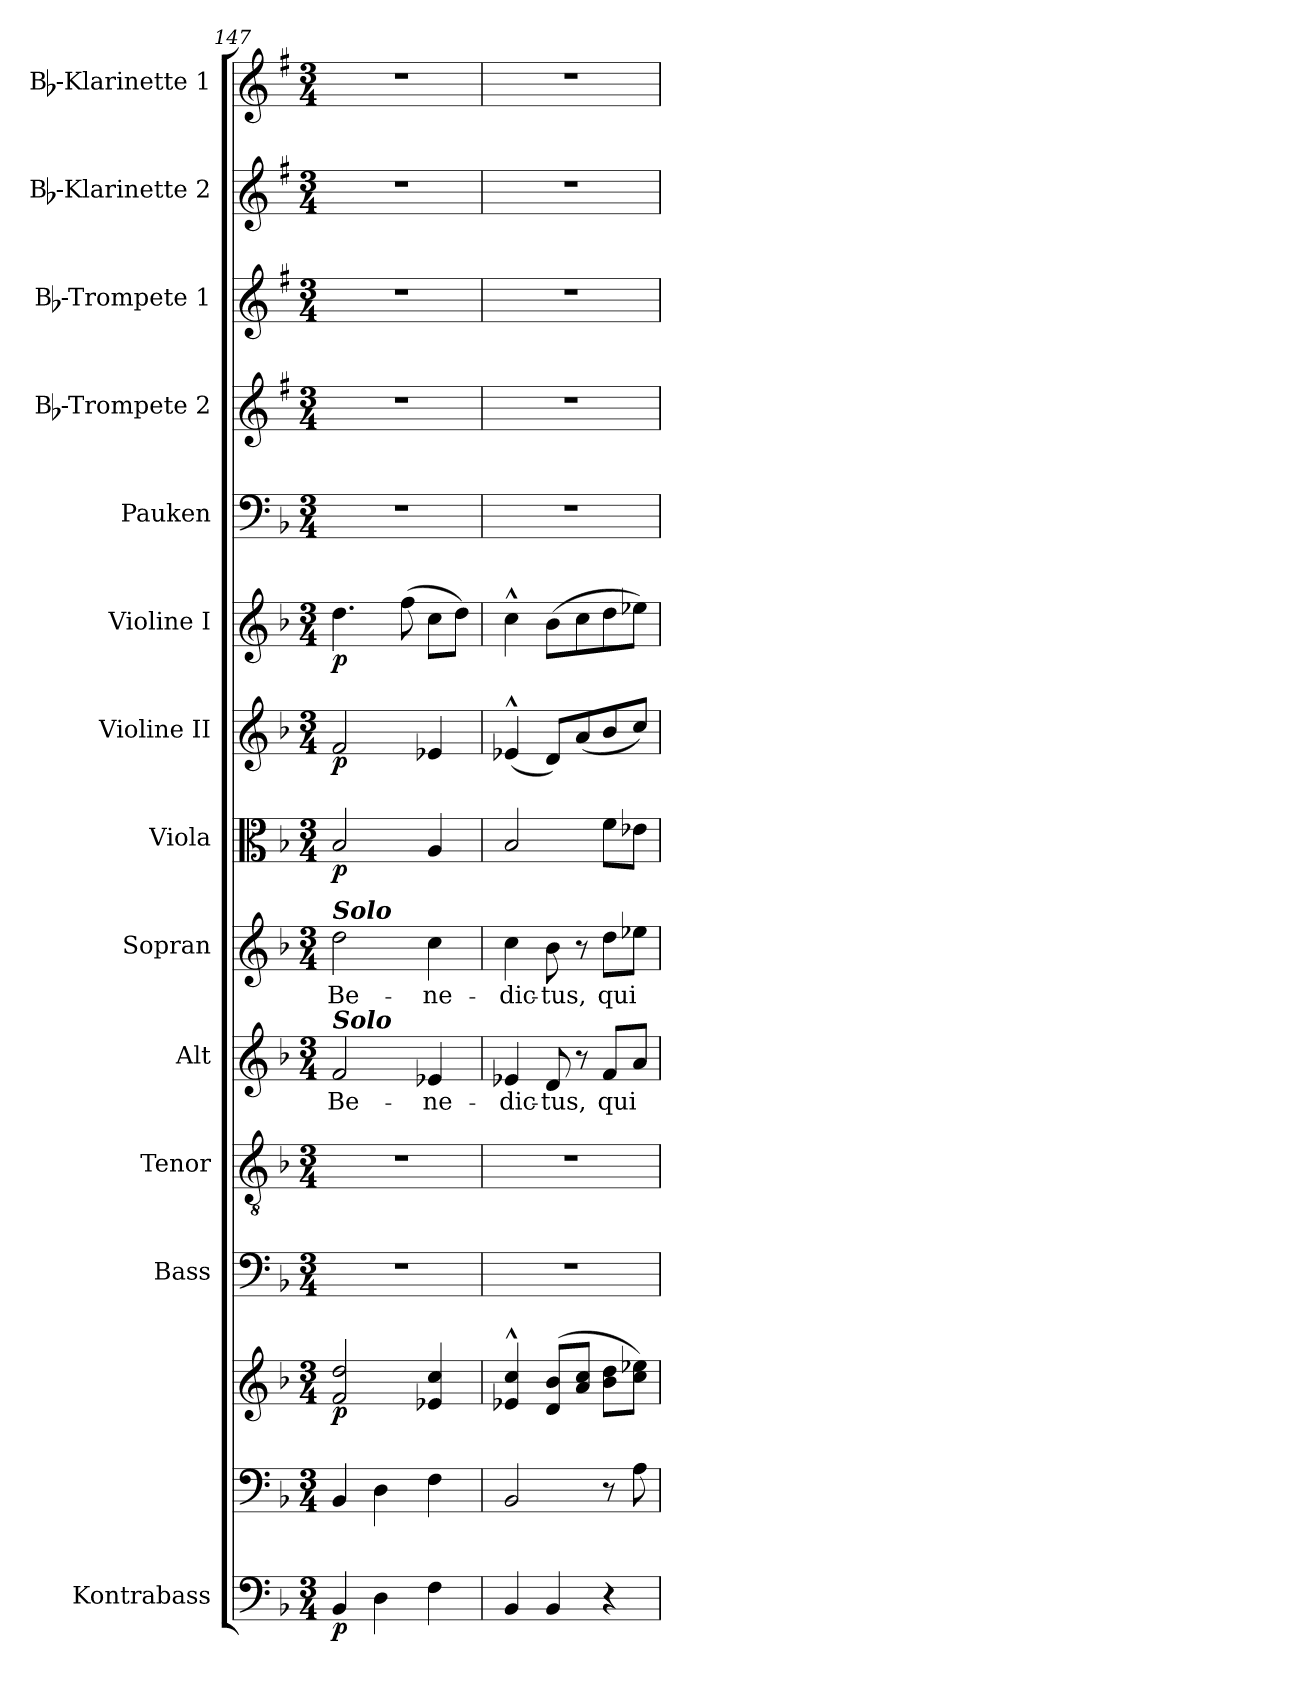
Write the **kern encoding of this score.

**kern	**dynam	**kern	**kern	**dynam	**kern	**kern	**kern	**text	**kern	**text	**kern	**dynam	**kern	**dynam	**kern	**dynam	**kern	**kern	**kern	**kern	**kern
*part14	*part14	*part13	*part13	*part13	*part12	*part11	*part10	*part10	*part9	*part9	*part8	*part8	*part7	*part7	*part6	*part6	*part5	*part4	*part3	*part2	*part1
*staff15	*staff15	*staff14	*staff13	*staff13/14	*staff12	*staff11	*staff10	*staff10	*staff9	*staff9	*staff8	*staff8	*staff7	*staff7	*staff6	*staff6	*staff5	*staff4	*staff3	*staff2	*staff1
*I"Kontrabass	*	*	*	*	*I"Bass	*I"Tenor	*I"Alt	*	*I"Sopran	*	*I"Viola	*	*I"Violine II	*	*I"Violine I	*	*I"Pauken	*I"Bb-Trompete 2	*I"Bb-Trompete 1	*I"Bb-Klarinette 2	*I"Bb-Klarinette 1
*I'Kb.	*	*	*	*	*I'B.	*I'T.	*I'A.	*	*I'S.	*	*I'Vla.	*	*I'Vl. II	*	*I'Vl. I	*	*I'Pk.	*I'Bb Trp. 2	*I'Bb Trp. 1	*I'Bb Kl. 2	*I'Bb Kl. 1
!!LO:PB:g=z
*clefF4	*	*clefF4	*clefG2	*	*clefF4	*clefGv2	*clefG2	*	*clefG2	*	*clefC3	*	*clefG2	*	*clefG2	*	*clefF4	*clefG2	*clefG2	*clefG2	*clefG2
*ITrd7c12	*	*	*	*	*	*	*	*	*	*	*	*	*	*	*	*	*	*ITrd1c2	*ITrd1c2	*ITrd1c2	*ITrd1c2
*k[b-]	*	*k[b-]	*k[b-]	*	*k[b-]	*k[b-]	*k[b-]	*	*k[b-]	*	*k[b-]	*	*k[b-]	*	*k[b-]	*	*k[b-]	*k[b-]	*k[b-]	*k[b-]	*k[b-]
*F:	*	*F:	*F:	*	*F:	*F:	*F:	*	*F:	*	*F:	*	*F:	*	*F:	*	*F:	*F:	*F:	*F:	*F:
*M3/4	*	*M3/4	*M3/4	*	*M3/4	*M3/4	*M3/4	*	*M3/4	*	*M3/4	*	*M3/4	*	*M3/4	*	*M3/4	*M3/4	*M3/4	*M3/4	*M3/4
=147	=147	=147	=147	=147	=147	=147	=147	=147	=147	=147	=147	=147	=147	=147	=147	=147	=147	=147	=147	=147	=147
!	!	!	!	!	!	!	!	!	!LO:TX:a:Bi:t=Solo	!	!	!	!	!	!	!	!	!	!	!	!
!	!	!	!	!	!	!	!LO:TX:a:Bi:t=Solo	!	!	!	!	!	!	!	!	!	!	!	!	!	!
!	!LO:DY:b	!	!	!LO:DY:b	!	!	!	!LO:LY:b	!	!LO:LY:b	!	!LO:DY:b	!	!LO:DY:b	!	!LO:DY:b	!	!	!	!	!
4BBB-/	p	4BB-/	2f/ 2dd/	p	2.r	2.r	2f/	Be-	2dd\	Be-	2B-/	p	2f/	p	4.dd\	p	2.r	2.r	2.r	2.r	2.r
4DD\	.	4D\	.	.	.	.	.	.	.	.	.	.	.	.	.	.	.	.	.	.	.
.	.	.	.	.	.	.	.	.	.	.	.	.	.	.	(>8ff\	.	.	.	.	.	.
!	!	!	!	!	!	!	!	!LO:LY:b	!	!LO:LY:b	!	!	!	!	!	!	!	!	!	!	!
4FF\	.	4F\	4e-X/ 4cc/	.	.	.	4e-X/	-ne-	4cc\	-ne-	4A/	.	4e-X/	.	8cc\L	.	.	.	.	.	.
.	.	.	.	.	.	.	.	.	.	.	.	.	.	.	8dd\J)	.	.	.	.	.	.
=148	=148	=148	=148	=148	=148	=148	=148	=148	=148	=148	=148	=148	=148	=148	=148	=148	=148	=148	=148	=148	=148
!	!	!	!	!	!	!	!	!LO:LY:b	!	!LO:LY:b	!	!	!	!	!	!	!	!	!	!	!
4BBB-/	.	2BB-/	4e-X/^^> 4cc/^^>	.	2.r	2.r	4e-X/	-dic-	4cc\	-dic-	2B-/	.	(<4e-X^^>/	.	4cc^^>\	.	2.r	2.r	2.r	2.r	2.r
!	!	!	!	!	!	!	!	!LO:LY:b	!	!LO:LY:b	!	!	!	!	!	!	!	!	!	!	!
4BBB-/	.	.	(>8d/ 8b-/L	.	.	.	8d/	-tus,	8b-\	-tus,	.	.	8d/L)	.	(>8b-\L	.	.	.	.	.	.
.	.	.	8a/ 8cc/J	.	.	.	8r	.	8r	.	.	.	(<8a/	.	8cc\	.	.	.	.	.	.
!	!	!	!	!	!	!	!	!LO:LY:b	!	!LO:LY:b	!	!	!	!	!	!	!	!	!	!	!
4r	.	8r	8b-\ 8dd\L	.	.	.	8f/L	qui	8dd\L	qui	8f\L	.	8b-/	.	8dd\	.	.	.	.	.	.
.	.	8A\	8cc\ 8ee-X\J)	.	.	.	8a/J	.	8ee-X\J	.	8e-X\J	.	8cc/J)	.	8ee-X\J)	.	.	.	.	.	.
=	=	=	=	=	=	=	=	=	=	=	=	=	=	=	=	=	=	=	=	=	=
*-	*-	*-	*-	*-	*-	*-	*-	*-	*-	*-	*-	*-	*-	*-	*-	*-	*-	*-	*-	*-	*-
